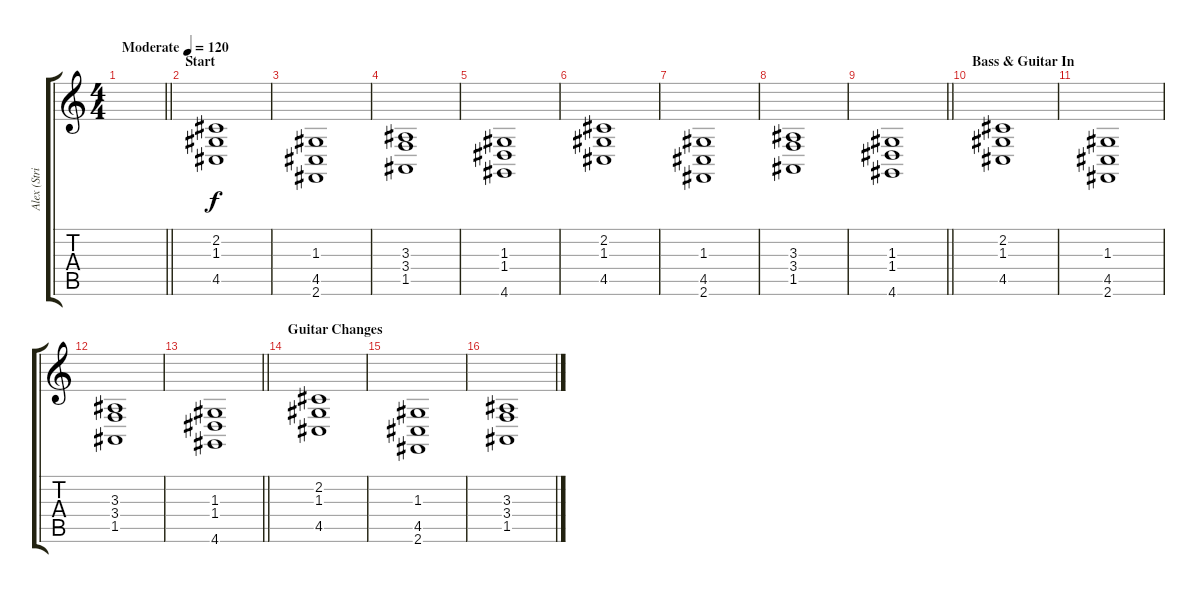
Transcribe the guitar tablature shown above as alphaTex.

\track ("Alex (String effect)" "Alex (Stri") {instrument stringensemble1}
\staff {score tabs}
\tuning (E4 B3 G3 D3 A2 E2) {hide}
\ts (4 4)
\tempo (120 "Moderate")
\clef g2
\barLineRight lightlight
\ks c
|
\section ("" "Start")
(2.2 1.3 4.5).1 |
(1.3 4.5 2.6).1 |
(3.3 3.4 1.5).1 |
(1.3 1.4 4.6).1 |
(2.2 1.3 4.5).1 |
(1.3 4.5 2.6).1 |
(3.3 3.4 1.5).1 |
\barLineRight lightlight
(1.3 1.4 4.6).1 |
\section ("" "Bass & Guitar In")
(2.2 1.3 4.5).1 |
(1.3 4.5 2.6).1 |
(3.3 3.4 1.5).1 |
\barLineRight lightlight
(1.3 1.4 4.6).1 |
\section ("" "Guitar Changes")
(2.2 1.3 4.5).1 |
(1.3 4.5 2.6).1 |
(3.3 3.4 1.5).1
